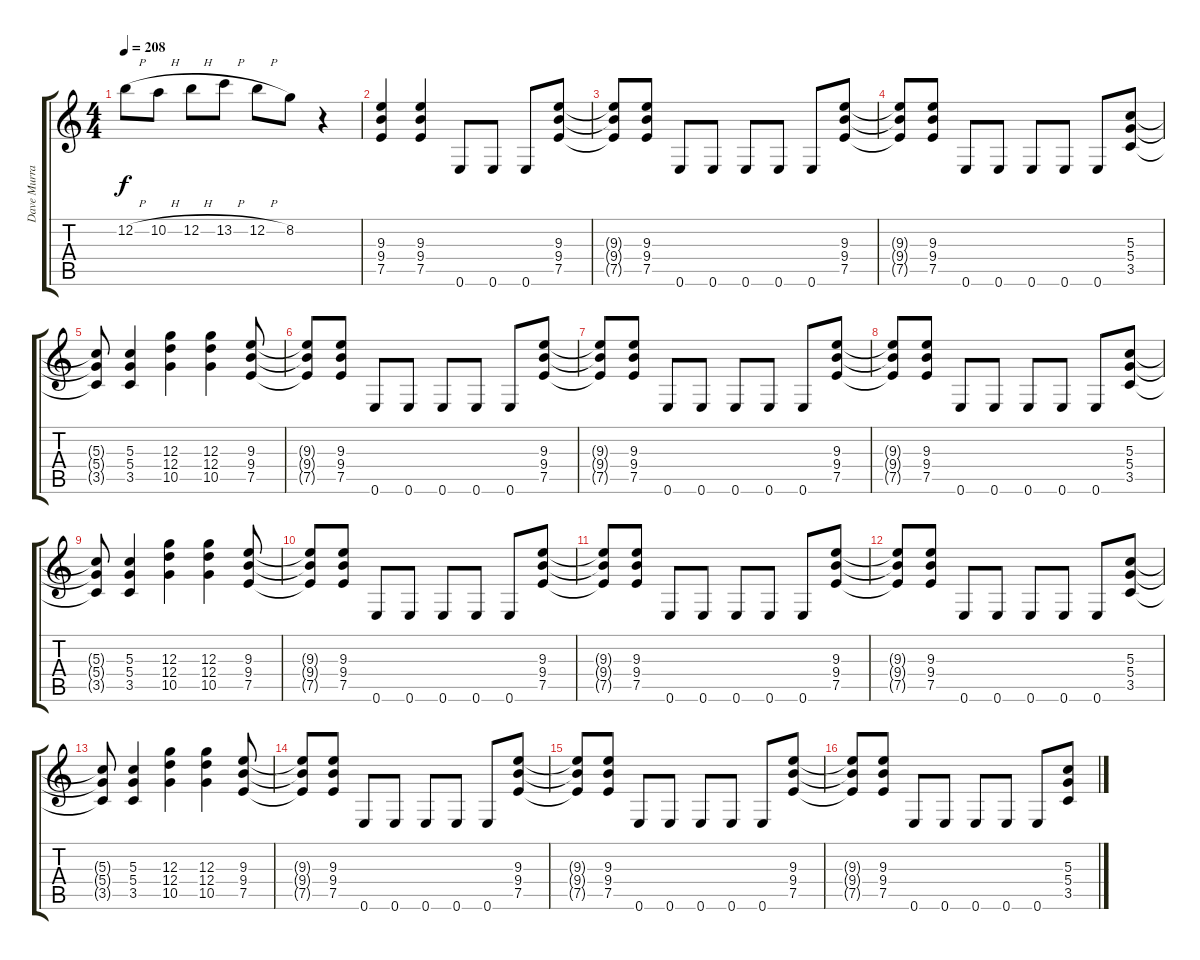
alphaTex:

\track ("Dave Murray" "Dave Murra") {instrument overdrivenguitar}
\staff {score tabs}
\tuning (E4 B3 G3 D3 A2 E2) {hide}
\ts (4 4)
\tempo 208
\clef g2
\ks c
12.2{h}.8{dy f} 10.2{h}.8 12.2{h}.8 13.2{h}.8 12.2{h}.8 8.2.8 r.4 |
(9.3 9.4 7.5).4 (9.3 9.4 7.5).4 0.6.8 0.6.8 0.6.8 (9.3 9.4 7.5).8 |
(9.3{t} 9.4{t} 7.5{t}).8 (9.3 9.4 7.5).8 0.6.8 0.6.8 0.6.8 0.6.8 0.6.8 (9.3 9.4 7.5).8 |
(9.3{t} 9.4{t} 7.5{t}).8 (9.3 9.4 7.5).8 0.6.8 0.6.8 0.6.8 0.6.8 0.6.8 (5.3 5.4 3.5).8 |
(5.3{t} 5.4{t} 3.5{t}).8 (5.3 5.4 3.5).4 (12.3 12.4 10.5).4 (12.3 12.4 10.5).4 (9.3 9.4 7.5).8 |
(9.3{t} 9.4{t} 7.5{t}).8 (9.3 9.4 7.5).8 0.6.8 0.6.8 0.6.8 0.6.8 0.6.8 (9.3 9.4 7.5).8 |
(9.3{t} 9.4{t} 7.5{t}).8 (9.3 9.4 7.5).8 0.6.8 0.6.8 0.6.8 0.6.8 0.6.8 (9.3 9.4 7.5).8 |
(9.3{t} 9.4{t} 7.5{t}).8 (9.3 9.4 7.5).8 0.6.8 0.6.8 0.6.8 0.6.8 0.6.8 (5.3 5.4 3.5).8 |
(5.3{t} 5.4{t} 3.5{t}).8 (5.3 5.4 3.5).4 (12.3 12.4 10.5).4 (12.3 12.4 10.5).4 (9.3 9.4 7.5).8 |
(9.3{t} 9.4{t} 7.5{t}).8 (9.3 9.4 7.5).8 0.6.8 0.6.8 0.6.8 0.6.8 0.6.8 (9.3 9.4 7.5).8 |
(9.3{t} 9.4{t} 7.5{t}).8 (9.3 9.4 7.5).8 0.6.8 0.6.8 0.6.8 0.6.8 0.6.8 (9.3 9.4 7.5).8 |
(9.3{t} 9.4{t} 7.5{t}).8 (9.3 9.4 7.5).8 0.6.8 0.6.8 0.6.8 0.6.8 0.6.8 (5.3 5.4 3.5).8 |
(5.3{t} 5.4{t} 3.5{t}).8 (5.3 5.4 3.5).4 (12.3 12.4 10.5).4 (12.3 12.4 10.5).4 (9.3 9.4 7.5).8 |
(9.3{t} 9.4{t} 7.5{t}).8 (9.3 9.4 7.5).8 0.6.8 0.6.8 0.6.8 0.6.8 0.6.8 (9.3 9.4 7.5).8 |
(9.3{t} 9.4{t} 7.5{t}).8 (9.3 9.4 7.5).8 0.6.8 0.6.8 0.6.8 0.6.8 0.6.8 (9.3 9.4 7.5).8 |
(9.3{t} 9.4{t} 7.5{t}).8 (9.3 9.4 7.5).8 0.6.8 0.6.8 0.6.8 0.6.8 0.6.8 (5.3 5.4 3.5).8
